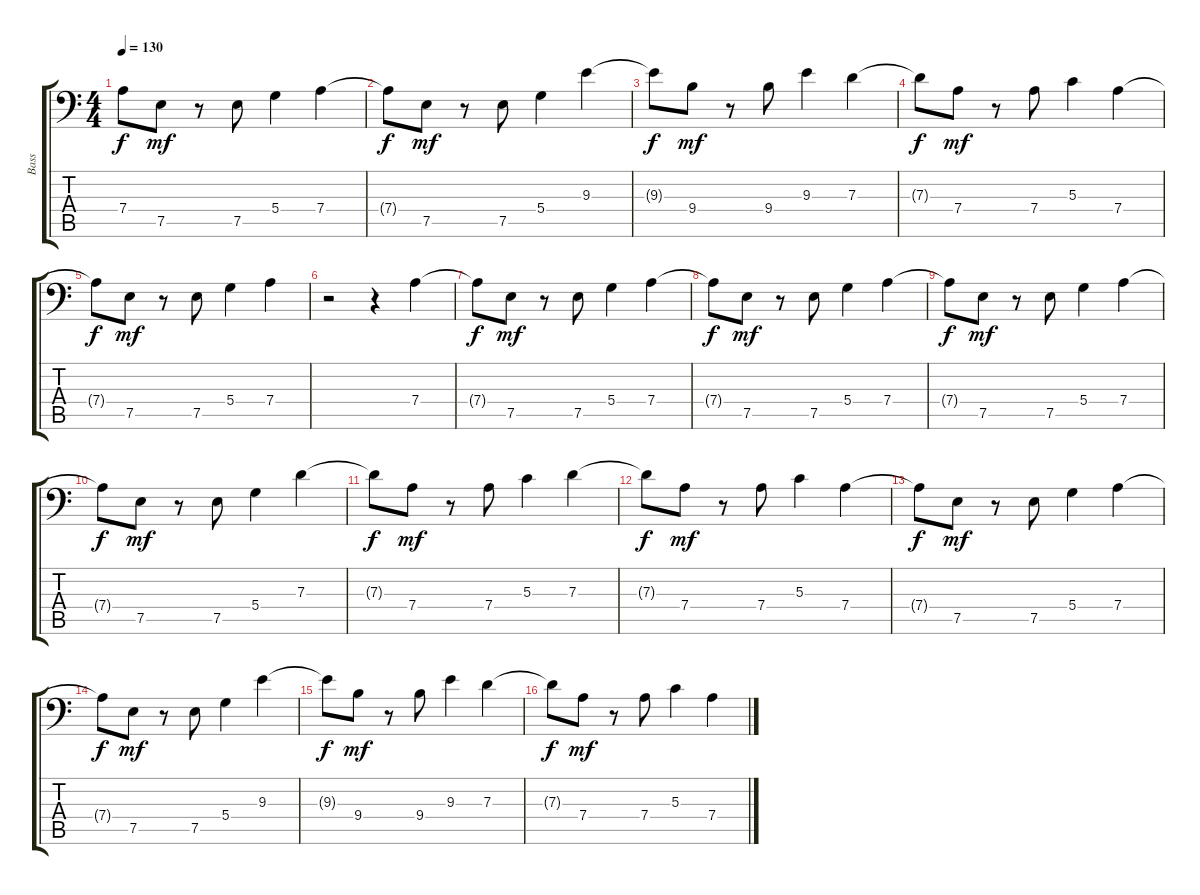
\track ("Bass" "Bass") {instrument electricbassfinger}
\staff {score tabs}
\tuning (E3 B2 G2 D2 A1 E1) {hide}
\ts (4 4)
\tempo 130
\clef f4
\ks c
7.4{t}.8{dy f} 7.5.8{dy mf} r.8 7.5.8 5.4.4 7.4.4 |
7.4{t}.8{dy f} 7.5.8{dy mf} r.8 7.5.8 5.4.4 9.3.4 |
9.3{t}.8{dy f} 9.4.8{dy mf} r.8 9.4.8 9.3.4 7.3.4 |
7.3{t}.8{dy f} 7.4.8{dy mf} r.8 7.4.8 5.3.4 7.4.4 |
7.4{t}.8{dy f} 7.5.8{dy mf} r.8 7.5.8 5.4.4 7.4.4 |
r.2 r.4 7.4.4 |
7.4{t}.8{dy f} 7.5.8{dy mf} r.8 7.5.8 5.4.4 7.4.4 |
7.4{t}.8{dy f} 7.5.8{dy mf} r.8 7.5.8 5.4.4 7.4.4 |
7.4{t}.8{dy f} 7.5.8{dy mf} r.8 7.5.8 5.4.4 7.4.4 |
7.4{t}.8{dy f} 7.5.8{dy mf} r.8 7.5.8 5.4.4 7.3.4 |
7.3{t}.8{dy f} 7.4.8{dy mf} r.8 7.4.8 5.3.4 7.3.4 |
7.3{t}.8{dy f} 7.4.8{dy mf} r.8 7.4.8 5.3.4 7.4.4 |
7.4{t}.8{dy f} 7.5.8{dy mf} r.8 7.5.8 5.4.4 7.4.4 |
7.4{t}.8{dy f} 7.5.8{dy mf} r.8 7.5.8 5.4.4 9.3.4 |
9.3{t}.8{dy f} 9.4.8{dy mf} r.8 9.4.8 9.3.4 7.3.4 |
7.3{t}.8{dy f} 7.4.8{dy mf} r.8 7.4.8 5.3.4 7.4.4
